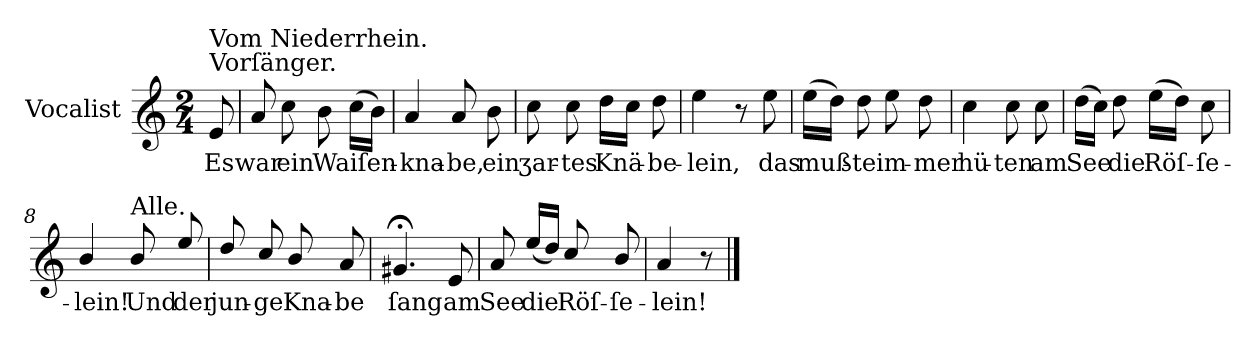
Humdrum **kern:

**kern	**text
*part1	*part1
*staff1	*staff1
*I"Vocalist	*
*k[]	*
*a:	*
*M2/4	*
=	=
!LO:TX:a:t=Vorſänger.	!
!LO:TX:a:t=Vom Niederrhein.	!
8e	Es
=1	=1
8a	war
8cc	ein
8b	Waiſen-
(16ccLL	.
16bJJ)	.
=2	=2
4a	-kna-
8a	-be,
8b	ein
=3	=3
8cc	ʒar-
8cc	-tes
16ddLL	Knä-
16ccJJ	.
8dd	-be-
=4	=4
4ee	-lein,
8r	.
8ee	das
=5	=5
(16eeLL	muß-
16ddJJ)	.
8dd	-te
8ee	im-
8dd	-mer
=6	=6
4cc	hü-
8cc	-ten
8cc	am
=7	=7
(16ddLL	See
16ccJJ)	.
8dd	die
(16eeLL	Röſ-
16ddJJ)	.
8cc	-ſe-
=8	=8
4b/	-lein!
!LO:TX:a:t=Alle.	!
8b/	Und
8ee/	der
=9	=9
8dd/	jun-
8cc/	-ge
8b/	Kna-
8a	-be
=10	=10
4.g#X;<	ſang
8e	am
=11	=11
8a	See
(16ee/LL	die
16ddJJ)	.
8cc/	Röſ-
8b/	-ſe-
=12	=12
4a	-lein!
8r	.
==	==
*-	*-
